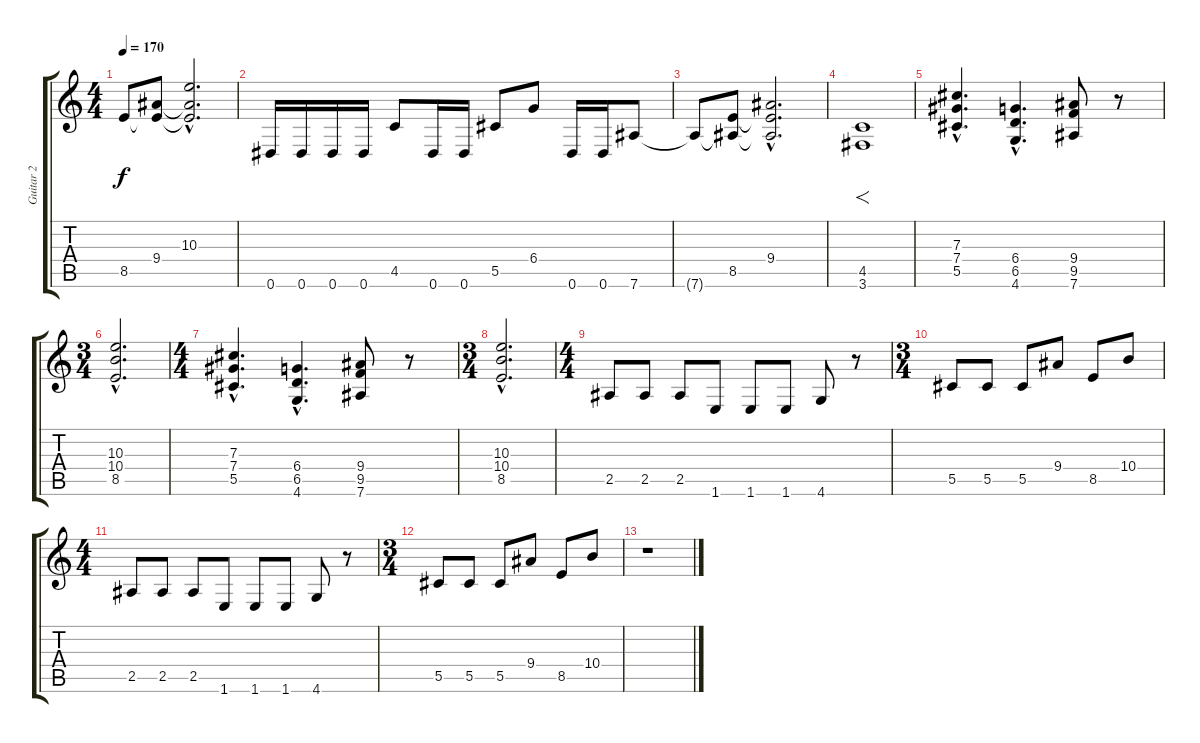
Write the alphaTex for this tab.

\track ("Guitar 2" "Guitar 2") {instrument distortionguitar}
\staff {score tabs}
\tuning (Eb4 Bb3 Gb3 Db3 Ab2 Eb2) {hide}
\ts (4 4)
\tempo 170
\clef g2
\ks c
8.5{t}.8{dy f} (9.4 8.5{t}).8 (10.3{hac} 9.4{hac t} 8.5{hac t}).2{d} |
0.6.16 0.6.16 0.6.16 0.6.16 4.5.8 0.6.16 0.6.16 5.5.8 6.4.8 0.6.16 0.6.16 7.6.8 |
7.6{t}.8 (8.5 7.6{t}).8 (9.4{hac} 8.5{hac t} 7.6{hac t}).2{d} |
(4.5 3.6).1{f} |
(7.3{hac} 7.4{hac} 5.5{hac}).4{d} (6.4{hac} 6.5{hac} 4.6{hac}).4{d} (9.4 9.5 7.6).8 r.8 |
\ts (3 4)
(10.3{hac} 10.4{hac} 8.5{hac}).2{d} |
\ts (4 4)
(7.3{hac} 7.4{hac} 5.5{hac}).4{d} (6.4{hac} 6.5{hac} 4.6{hac}).4{d} (9.4 9.5 7.6).8 r.8 |
\ts (3 4)
(10.3{hac} 10.4{hac} 8.5{hac}).2{d} |
\ts (4 4)
2.5.8 2.5.8 2.5.8 1.6.8 1.6.8 1.6.8 4.6.8 r.8 |
\ts (3 4)
5.5.8 5.5.8 5.5.8 9.4.8 8.5.8 10.4.8 |
\ts (4 4)
2.5.8 2.5.8 2.5.8 1.6.8 1.6.8 1.6.8 4.6.8 r.8 |
\ts (3 4)
5.5.8 5.5.8 5.5.8 9.4.8 8.5.8 10.4.8 |
r.1
